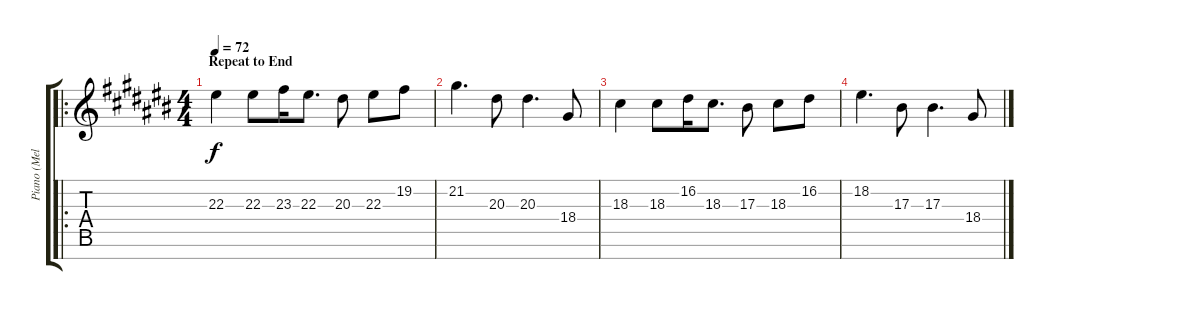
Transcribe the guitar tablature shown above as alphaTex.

\track ("Piano (Melody)" "Piano (Mel") {instrument acousticgrandpiano}
\staff {score tabs}
\tuning (E4 B3 G3 D3 A2 E2 B1) {hide}
\ro
\ts (4 4)
\section ("" "Repeat to End")
\tempo 72
\clef g2
\ks c#
22.3.4{dy f} 22.3.8 23.3.16 22.3.8{d} 20.3.8 22.3.8 19.2.8 |
21.2.4{d volume 0} 20.3.8 20.3.4{d} 18.4.8 |
18.3.4 18.3.8 16.2.16 18.3.8{d} 17.3.8 18.3.8 16.2.8 |
18.2.4{d} 17.3.8 17.3.4{d} 18.4.8
